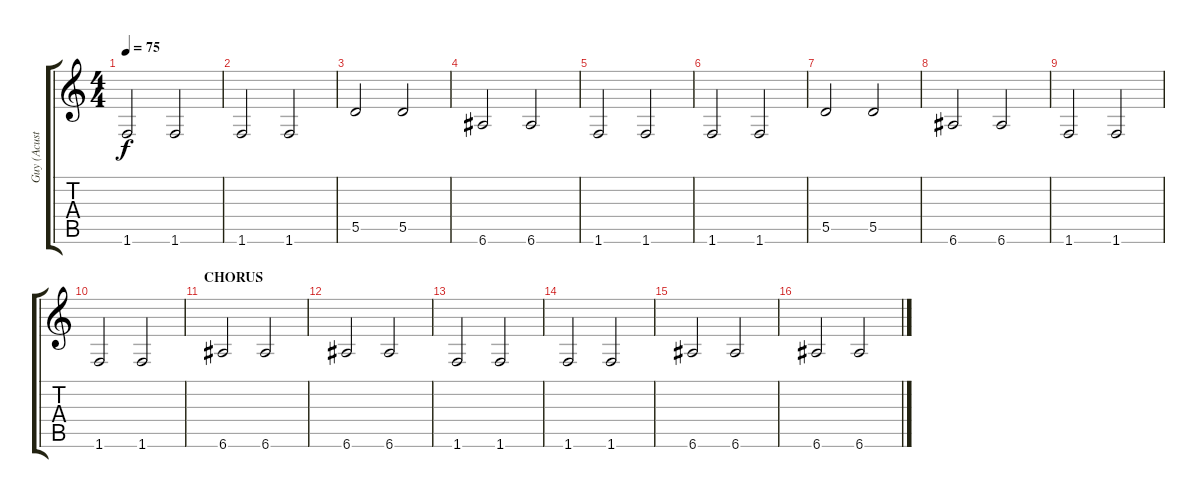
\track ("Guy (Acustica)" "Guy (Acust") {instrument acousticguitarsteel}
\staff {score tabs}
\tuning (E4 B3 G3 D3 A2 E2) {hide}
\ts (4 4)
\tempo 75
\clef g2
\ks c
1.6.2{dy f} 1.6.2 |
1.6.2 1.6.2 |
5.5.2 5.5.2 |
6.6.2 6.6.2 |
1.6.2 1.6.2 |
1.6.2 1.6.2 |
5.5.2 5.5.2 |
6.6.2 6.6.2 |
1.6.2 1.6.2 |
1.6.2 1.6.2 |
\section ("" "CHORUS")
6.6.2 6.6.2 |
6.6.2 6.6.2 |
1.6.2 1.6.2 |
1.6.2 1.6.2 |
6.6.2 6.6.2 |
6.6.2 6.6.2
